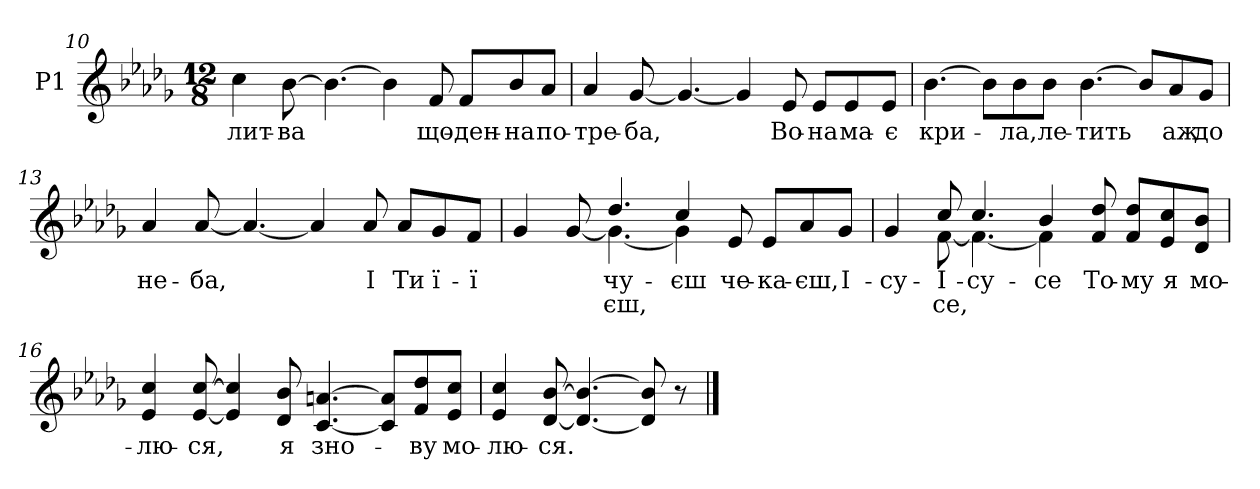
**kern	**text	**text
*part1	*part1	*part1
*staff1	*staff1	*staff1
*I"P1	*	*
!!LO:LB:g=z
*clefG2	*	*
*k[b-e-a-d-g-]	*	*
*D-:	*	*
*M12/8	*	*
=10	=10	=10
!	!LO:LY:b:color=#000000	!
4cci\	-лит-	.
!	!LO:LY:b:color=#000000	!
[>8b-i\	-ва	.
!	!LO:LY:b:color=#000000	!
4.b-i\_>	--	.
4b-i\]	.	.
!	!LO:LY:b:color=#000000	!
8fi/	що-	.
!	!LO:LY:b:color=#000000	!
8fi/L	-ден-	.
!	!LO:LY:b:color=#000000	!
8b-i/	-на	.
!	!LO:LY:b:color=#000000	!
8a-i/J	по-	.
=11	=11	=11
!	!LO:LY:b:color=#000000	!
4a-i/	-тре-	.
!	!LO:LY:b:color=#000000	!
[<8g-i/	-ба,	.
4.g-i/_<	.	.
4g-i/]	.	.
!	!LO:LY:b:color=#000000	!
8e-i/	Во-	.
!	!LO:LY:b:color=#000000	!
8e-i/L	-на	.
!	!LO:LY:b:color=#000000	!
8e-i/	ма-	.
!	!LO:LY:b:color=#000000	!
8e-i/J	-є	.
=12	=12	=12
!	!LO:LY:b:color=#000000	!
[>4.b-i\	кри-	.
8b-i\L]	.	.
!	!LO:LY:b:color=#000000	!
8b-i\	-ла,	.
!	!LO:LY:b:color=#000000	!
8b-i\J	ле-	.
!	!LO:LY:b:color=#000000	!
[>4.b-i\	-тить	.
8b-i/L]	.	.
!	!LO:LY:b:color=#000000	!
8a-i/	аж	.
!	!LO:LY:b:color=#000000	!
8g-i/J	до	.
!!LO:LB:g=z
=13	=13	=13
!	!LO:LY:b:color=#000000	!
4a-i/	не-	.
!	!LO:LY:b:color=#000000	!
[<8a-i/	-ба,	.
4.a-i/_<	.	.
4a-i/]	.	.
!	!LO:LY:b:color=#000000	!
8a-i/	І	.
!	!LO:LY:b:color=#000000	!
8a-i/L	Ти	.
!	!LO:LY:b:color=#000000	!
8g-i/	ї-	.
!	!LO:LY:b:color=#000000	!
8fi/J	-ї	.
=14	=14	=14
*^	*	*
4g-i/	4.ryy	.	.
[<8g-i/	.	.	.
!	!	!LO:LY:a:color=#000000	!
!	!	!LO:LY:b:color=#000000	!LO:LY:b:color=#000000
4.dd-i/	4.g-i\_<	чу-	-єш,
!	!	!LO:LY:a:color=#000000	!
4cci/	4g-i\]	-єш	.
!	!	!LO:LY:b:color=#000000	!
8e-i/	2ryy	че-	.
!	!	!LO:LY:b:color=#000000	!
8e-i/L	.	-ка-	.
!	!	!LO:LY:b:color=#000000	!
8a-i/	.	-єш,	.
!	!	!LO:LY:b:color=#000000	!
8g-i/J	.	І-	.
!!LO:LB:g=z	!!
=15	=15	=15	=15
!	!	!LO:LY:b:color=#000000	!
4g-i/	4ryy	-су-	.
!	!	!LO:LY:a:color=#000000	!LO:LY:b:color=#000000
8cci/	[<8fi\	І-	-се,
!	!	!LO:LY:a:color=#000000	!
4.cci/	4.fi\_<	-су-	.
!	!	!LO:LY:a:color=#000000	!
4b-i/	4fi\]	-се	.
!	!	!LO:LY:b:color=#000000	!
8fi/ 8dd-i	2ryy	То-	.
!	!	!LO:LY:b:color=#000000	!
8fi/ 8dd-iL	.	-му	.
!	!	!LO:LY:b:color=#000000	!
8e-i/ 8cci	.	я	.
!	!	!LO:LY:b:color=#000000	!
8d-i/ 8b-iJ	.	мо-	.
*v	*v	*	*
=16	=16	=16
!	!LO:LY:b:color=#000000	!
4e-i/ 4cci	-лю-	.
!	!LO:LY:b:color=#000000	!
[<8e-i/ [>8cci	-ся,	.
4e-i/] 4cci]	.	.
!	!LO:LY:b:color=#000000	!
8d-i/ 8b-i	я	.
!	!LO:LY:b:color=#000000	!
[<4.ci/ [>4.ani	зно-	.
8ci/] 8ai]L	.	.
!	!LO:LY:b:color=#000000	!
8fi/ 8dd-i	-ву	.
!	!LO:LY:b:color=#000000	!
8e-i/ 8cciJ	мо-	.
=17	=17	=17
!	!LO:LY:b:color=#000000	!
4e-i/ 4cci	-лю-	.
!	!LO:LY:b:color=#000000	!
[<8d-i/ [>8b-i	-ся.	.
4.d-i/_< 4.b-i_>	.	.
8d-i/] 8b-i]	.	.
8r	.	.
==	==	==
*-	*-	*-
